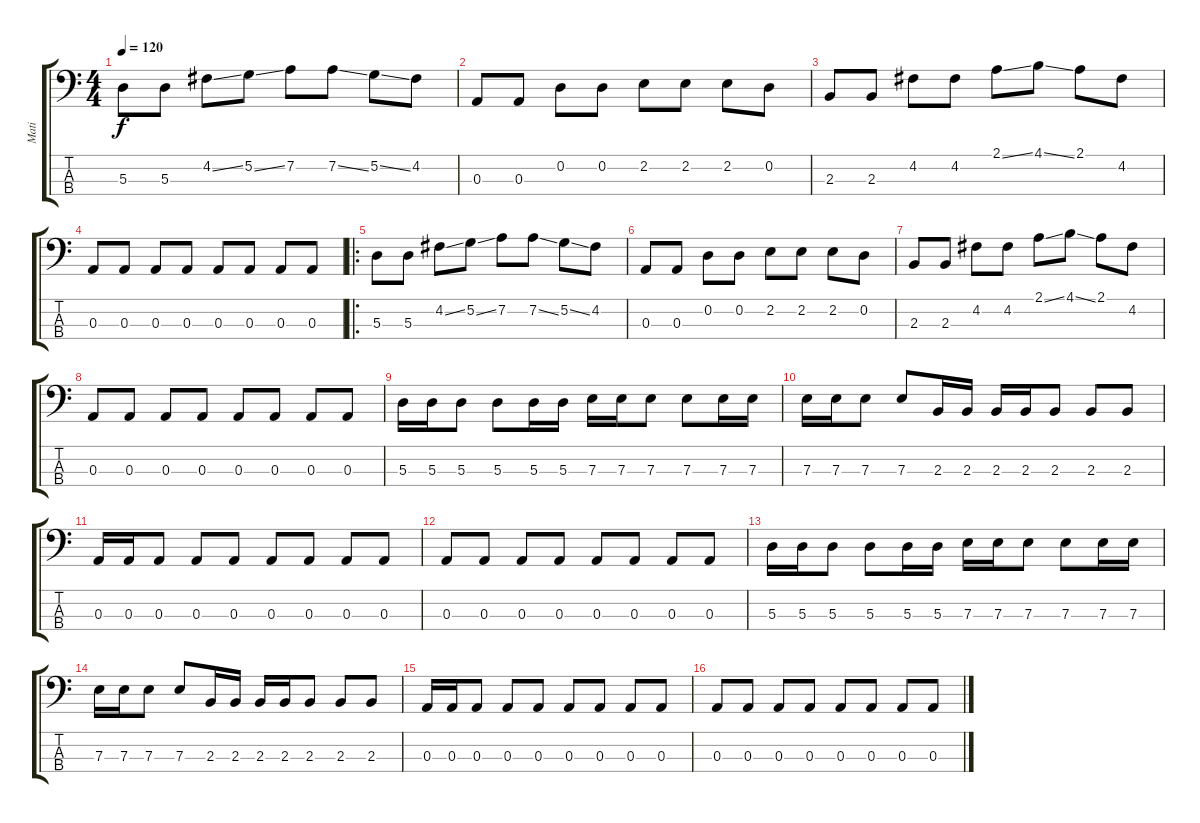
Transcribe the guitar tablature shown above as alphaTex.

\track ("Mati" "Mati") {instrument electricbasspick}
\staff {score tabs}
\tuning (G2 D2 A1 E1) {hide}
\ts (4 4)
\tempo 120
\clef f4
\ks c
5.3.8{dy f instrument electricbasspick} 5.3.8 4.2{ss}.8 5.2{ss}.8 7.2.8 7.2{ss}.8 5.2{ss}.8 4.2.8 |
0.3.8 0.3.8 0.2.8 0.2.8 2.2.8 2.2.8 2.2.8 0.2.8 |
2.3.8 2.3.8 4.2.8 4.2.8 2.1{ss}.8 4.1{ss}.8 2.1.8 4.2.8 |
0.3.8 0.3.8 0.3.8 0.3.8 0.3.8 0.3.8 0.3.8 0.3.8 |
\ro
5.3.8 5.3.8 4.2{ss}.8 5.2{ss}.8 7.2.8 7.2{ss}.8 5.2{ss}.8 4.2.8 |
0.3.8 0.3.8 0.2.8 0.2.8 2.2.8 2.2.8 2.2.8 0.2.8 |
2.3.8 2.3.8 4.2.8 4.2.8 2.1{ss}.8 4.1{ss}.8 2.1.8 4.2.8 |
0.3.8 0.3.8 0.3.8 0.3.8 0.3.8 0.3.8 0.3.8 0.3.8 |
5.3.16 5.3.16 5.3.8 5.3.8 5.3.16 5.3.16 7.3.16 7.3.16 7.3.8 7.3.8 7.3.16 7.3.16 |
7.3.16 7.3.16 7.3.8 7.3.8 2.3.16 2.3.16 2.3.16 2.3.16 2.3.8 2.3.8 2.3.8 |
0.3.16 0.3.16 0.3.8 0.3.8 0.3.8 0.3.8 0.3.8 0.3.8 0.3.8 |
0.3.8 0.3.8 0.3.8 0.3.8 0.3.8 0.3.8 0.3.8 0.3.8 |
5.3.16 5.3.16 5.3.8 5.3.8 5.3.16 5.3.16 7.3.16 7.3.16 7.3.8 7.3.8 7.3.16 7.3.16 |
7.3.16 7.3.16 7.3.8 7.3.8 2.3.16 2.3.16 2.3.16 2.3.16 2.3.8 2.3.8 2.3.8 |
0.3.16 0.3.16 0.3.8 0.3.8 0.3.8 0.3.8 0.3.8 0.3.8 0.3.8 |
0.3.8 0.3.8 0.3.8 0.3.8 0.3.8 0.3.8 0.3.8 0.3.8
